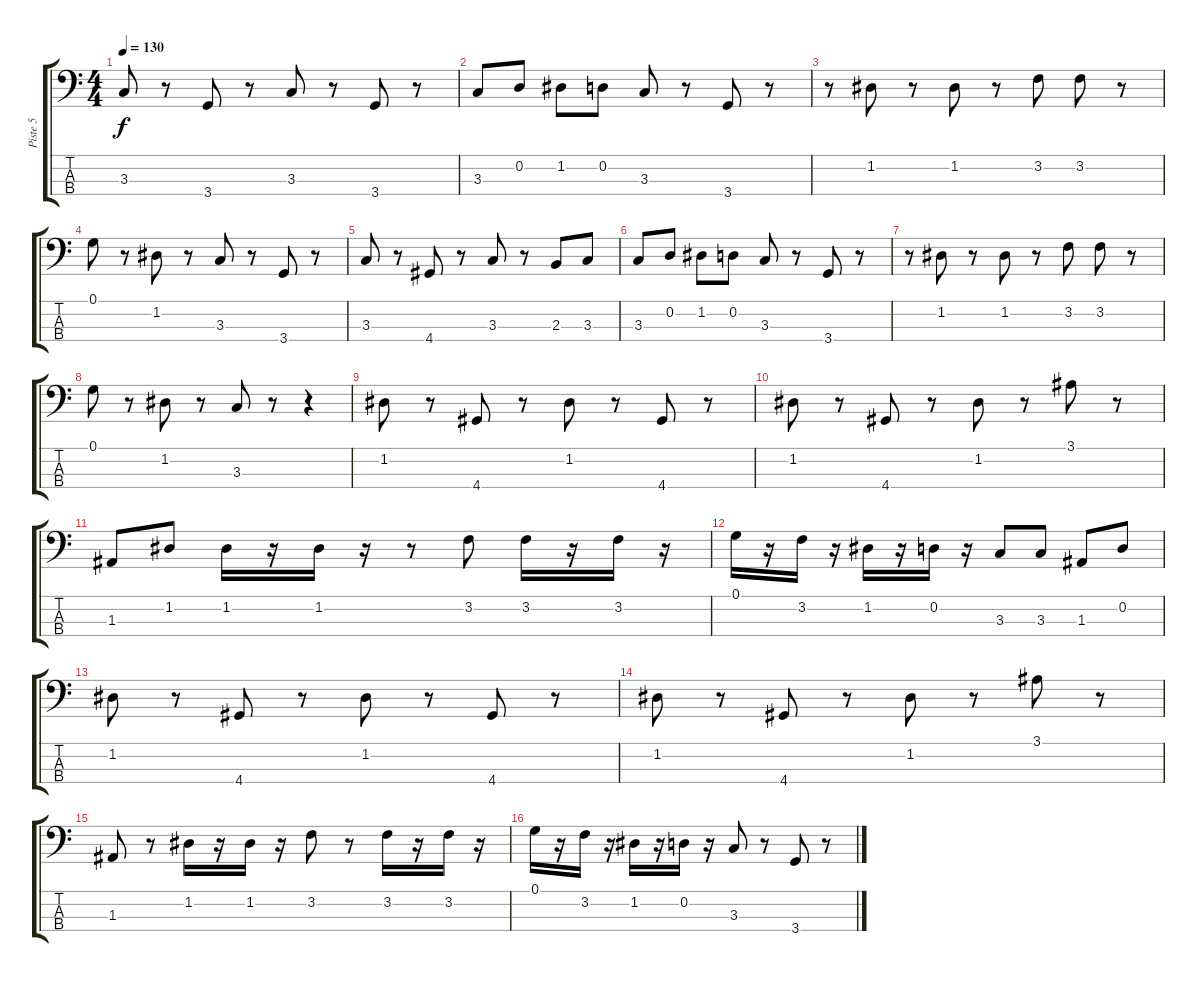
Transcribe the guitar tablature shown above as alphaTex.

\track ("Piste 5" "Piste 5") {instrument acousticbass}
\staff {score tabs}
\tuning (G2 D2 A1 E1) {hide}
\ts (4 4)
\tempo 130
\clef f4
\ks c
3.3.8{dy f} r.8 3.4.8 r.8 3.3.8 r.8 3.4.8 r.8 |
3.3.8 0.2.8 1.2.8 0.2.8 3.3.8 r.8 3.4.8 r.8 |
r.8 1.2.8 r.8 1.2.8 r.8 3.2.8 3.2.8 r.8 |
0.1.8 r.8 1.2.8 r.8 3.3.8 r.8 3.4.8 r.8 |
3.3.8 r.8 4.4.8 r.8 3.3.8 r.8 2.3.8 3.3.8 |
3.3.8 0.2.8 1.2.8 0.2.8 3.3.8 r.8 3.4.8 r.8 |
r.8 1.2.8 r.8 1.2.8 r.8 3.2.8 3.2.8 r.8 |
0.1.8 r.8 1.2.8 r.8 3.3.8 r.8 r.4 |
1.2.8 r.8 4.4.8 r.8 1.2.8 r.8 4.4.8 r.8 |
1.2.8 r.8 4.4.8 r.8 1.2.8 r.8 3.1.8 r.8 |
1.3.8 1.2.8 1.2.16 r.16 1.2.16 r.16 r.8 3.2.8 3.2.16 r.16 3.2.16 r.16 |
0.1.16 r.16 3.2.16 r.16 1.2.16 r.16 0.2.16 r.16 3.3.8 3.3.8 1.3.8 0.2.8 |
1.2.8 r.8 4.4.8 r.8 1.2.8 r.8 4.4.8 r.8 |
1.2.8 r.8 4.4.8 r.8 1.2.8 r.8 3.1.8 r.8 |
1.3.8 r.8 1.2.16 r.16 1.2.16 r.16 3.2.8 r.8 3.2.16 r.16 3.2.16 r.16 |
0.1.16 r.16 3.2.16 r.16 1.2.16 r.16 0.2.16 r.16 3.3.8 r.8 3.4.8 r.8
